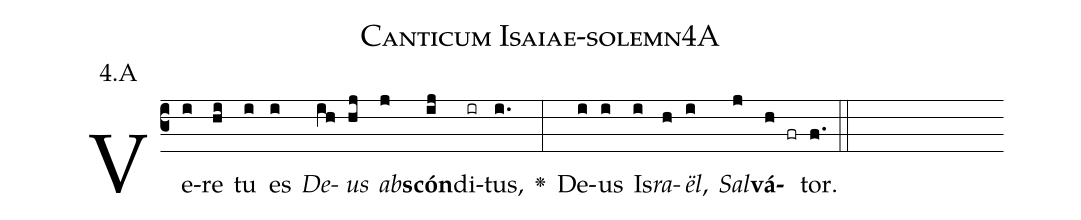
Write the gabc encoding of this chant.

name: Canticum Isaiae-solemn4A;
annotation: 4.A;
%%
(c3)Ve(i)re(hi) tu(i) es(i) <i>De</i>(ih)<i>us</i>(hj) <i>ab</i>(j)<b>scón</b>(ij)di(ir)tus,(i.) <v>\greheightstar</v>(:) De(i)us(i) Is(i)<i>ra</i>(h)<i>ël</i>,(i) <i>Sal</i>(j)<b>vá</b>(h fr)tor.(f.) (::)


%E(i) u(h) o(i) u(j) a(h) e.(f.) (::)
